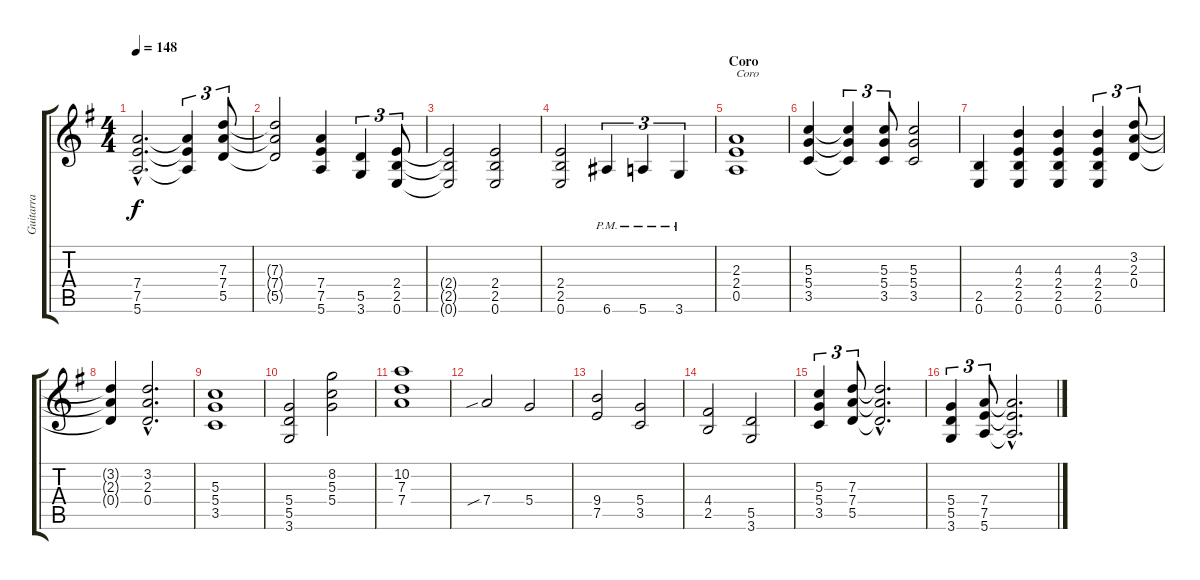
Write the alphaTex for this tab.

\track ("Guitarra " "Guitarra ") {instrument overdrivenguitar}
\staff {score tabs}
\tuning (E4 B3 G3 D3 A2 E2) {hide}
\ts (4 4)
\tempo 148
\clef g2
\ks g
(7.4{hac t} 7.5{hac t} 5.6{hac t}).2{d dy f} (7.4{t} 7.5{t} 5.6{t}).4{tu (3 2)} (7.3 7.4 5.5).8{tu (3 2)} |
(7.3{t} 7.4{t} 5.5{t}).2 (7.4 7.5 5.6).4 (5.5 3.6).4{tu (3 2)} (2.4 2.5 0.6).8{tu (3 2)} |
(2.4{t} 2.5{t} 0.6{t}).2 (2.4 2.5 0.6).2 |
(2.4 2.5 0.6).2 6.6{pm}.4{tu (3 2)} 5.6{pm}.4{tu (3 2)} 3.6{pm}.4{tu (3 2)} |
\section ("" "Coro")
(2.3 2.4 0.5).1{txt "Coro"} |
(5.3 5.4 3.5).4 (5.3{t} 5.4{t} 3.5{t}).4{tu (3 2)} (5.3 5.4 3.5).8{tu (3 2)} (5.3 5.4 3.5).2 |
(2.5 0.6).4 (4.3 2.4 2.5 0.6).4 (4.3 2.4 2.5 0.6).4 (4.3 2.4 2.5 0.6).4{tu (3 2)} (3.2 2.3 0.4).8{tu (3 2)} |
(3.2{t} 2.3{t} 0.4{t}).4 (3.2{hac} 2.3{hac} 0.4{hac}).2{d} |
(5.3 5.4 3.5).1 |
(5.4 5.5 3.6).2 (8.2 5.3 5.4).2 |
(10.2 7.3 7.4).1 |
7.4{sib}.2 5.4.2 |
(9.4 7.5).2 (5.4 3.5).2 |
(4.4 2.5).2 (5.5 3.6).2 |
(5.3 5.4 3.5).4{tu (3 2)} (7.3 7.4 5.5).8{tu (3 2)} (7.3{hac t} 7.4{hac t} 5.5{hac t}).2{d} |
(5.4 5.5 3.6).4{tu (3 2)} (7.4 7.5 5.6).8{tu (3 2)} (7.4{hac t} 7.5{hac t} 5.6{hac t}).2{d}
